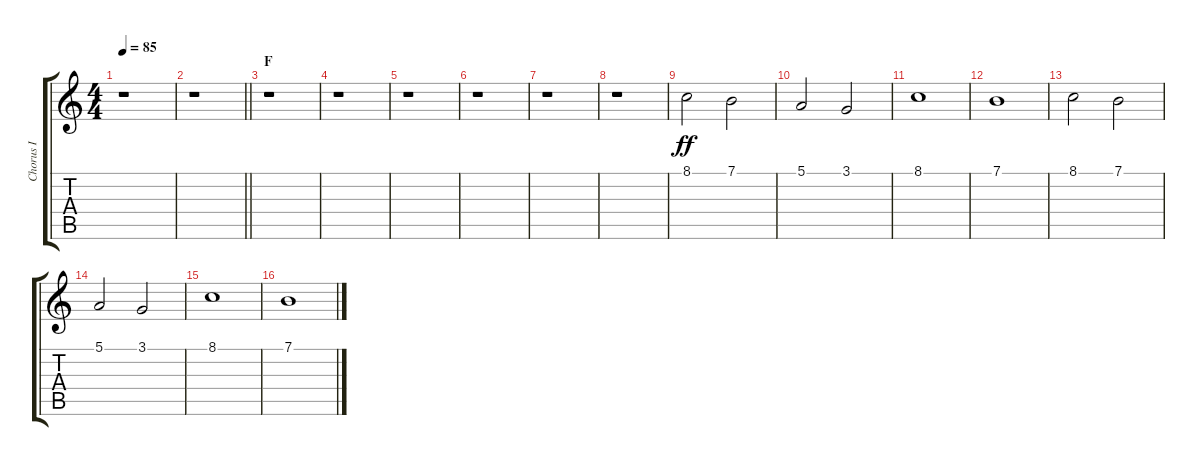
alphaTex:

\track ("Chorus I" "Chorus I") {instrument voiceoohs}
\staff {score tabs}
\tuning (E4 B3 G3 D3 A2 E2) {hide}
\ts (4 4)
\tempo 85
\clef g2
\ks c
r.1{dy ff} |
\barLineRight lightlight
r.1 |
\section ("" "F")
r.1 |
r.1 |
r.1 |
r.1 |
r.1 |
r.1 |
8.1.2 7.1.2 |
5.1.2 3.1.2 |
8.1.1 |
7.1.1 |
8.1.2 7.1.2 |
5.1.2 3.1.2 |
8.1.1 |
7.1.1
